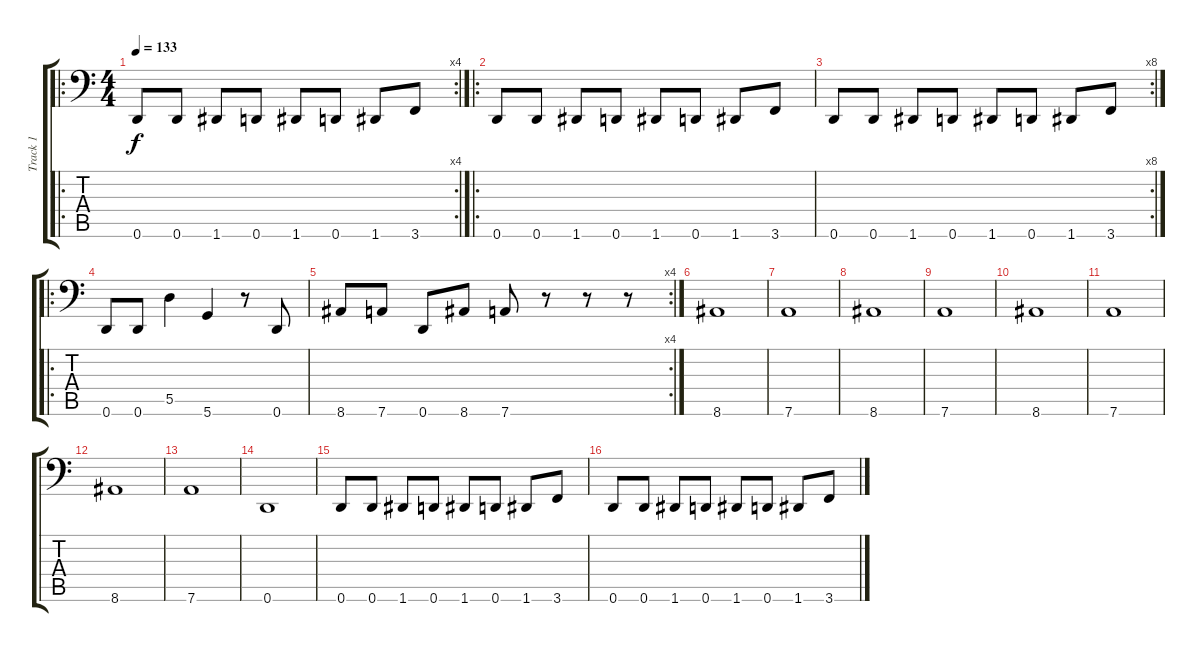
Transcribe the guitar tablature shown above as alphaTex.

\track ("Track 1" "Track 1") {instrument electricbasspick}
\staff {score tabs}
\tuning (E3 B2 G2 D2 A1 D1) {hide}
\ro
\rc 4
\ts (4 4)
\tempo 133
\clef f4
\ks c
0.6.8{dy f instrument electricbasspick} 0.6.8 1.6.8 0.6.8 1.6.8 0.6.8 1.6.8 3.6.8 |
\ro
0.6.8 0.6.8 1.6.8 0.6.8 1.6.8 0.6.8 1.6.8 3.6.8 |
\rc 8
0.6.8 0.6.8 1.6.8 0.6.8 1.6.8 0.6.8 1.6.8 3.6.8 |
\ro
0.6.8 0.6.8 5.5.4 5.6.4 r.8 0.6.8 |
\rc 4
8.6.8 7.6.8 0.6.8 8.6.8 7.6.8 r.8 r.8 r.8 |
8.6.1 |
7.6.1 |
8.6.1 |
7.6.1 |
8.6.1 |
7.6.1 |
8.6.1 |
7.6.1 |
0.6.1 |
0.6.8 0.6.8 1.6.8 0.6.8 1.6.8 0.6.8 1.6.8 3.6.8 |
0.6.8 0.6.8 1.6.8 0.6.8 1.6.8 0.6.8 1.6.8 3.6.8
